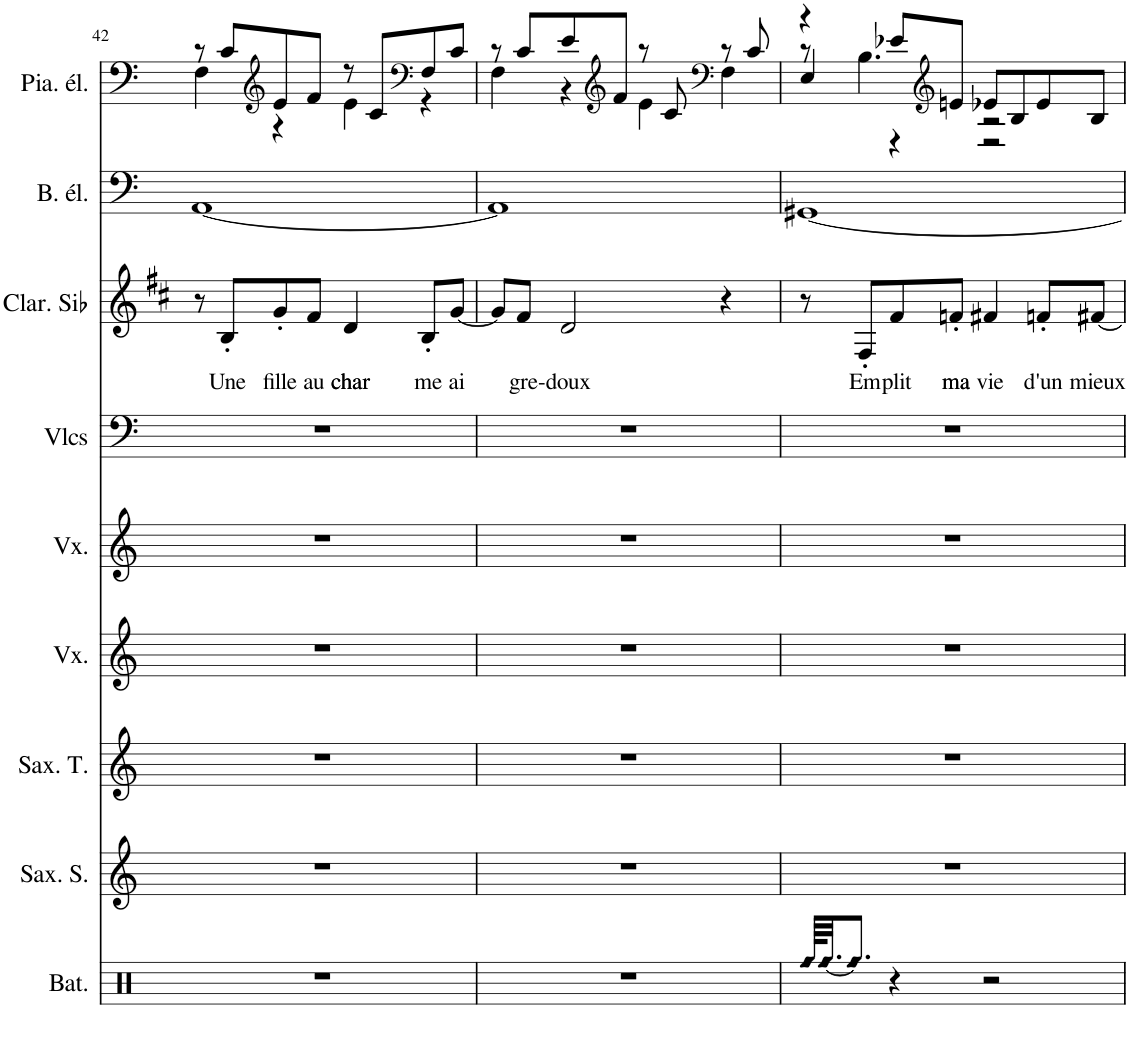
**kern	**kern	**kern	**kern	**kern	**kern	**kern	**text	**kern	**kern
*part9	*part8	*part7	*part6	*part5	*part4	*part3	*part3	*part2	*part1
*staff9	*staff8	*staff7	*staff6	*staff5	*staff4	*staff3	*staff3	*staff2	*staff1
*I"Batterie	*I"Saxophone Soprano	*I"Saxophone Ténor	*I"Voix	*I"Voix, MIDI	*I"Violoncelles, MIDI	*I"Clarinette en Sib	*	*I"Basse électrique à 5 cordes, MIDI	*I"Piano électrique, MIDI
*I'Bat.	*I'Sax. S.	*I'Sax. T.	*I'Vx.	*I'Vx.	*I'Vlcs	*I'Clar. Sib	*	*I'B. él.	*I'Pia. él.
!!LO:PB:g=z
*clefX	*clefG2	*clefG2	*clefG2	*clefG2	*clefF4	*clefG2	*	*clefF4	*clefG2
*	*Trd1c2	*Trd8c14	*	*	*	*Trd1c2	*	*Trd7c12	*
*k[]	*k[]	*k[]	*k[]	*k[]	*k[]	*k[f#c#]	*	*k[]	*k[]
*M4/4	*M4/4	*M4/4	*M4/4	*M4/4	*M4/4	*M4/4	*	*M4/4	*M4/4
=42	=42	=42	=42	=42	=42	=42	=42	=42	=42
*	*	*	*	*	*	*	*	*	*^
1r	1r	1r	1r	1r	1r	8r	.	[1AA	8r	4F\
!	!	!	!	!	!	!	!LO:LY:b	!	!	!
.	.	.	.	.	.	8B'/L	Une	.	8c/L	.
*	*	*	*	*	*	*	*	*	*clefG2	*
!	!	!	!	!	!	!	!LO:LY:b	!	!	!
.	.	.	.	.	.	8g'/	fille	.	8e/	4r
!	!	!	!	!	!	!	!LO:LY:b	!	!	!
.	.	.	.	.	.	8f#/J	au	.	8f/J	.
!	!	!	!	!	!	!	!LO:LY:b	!	!	!
.	.	.	.	.	.	4d/	char	.	8r	4e\
.	.	.	.	.	.	.	.	.	8c/L	.
*	*	*	*	*	*	*	*	*	*clefF4	*
!	!	!	!	!	!	!	!LO:LY:b	!	!	!
.	.	.	.	.	.	8B'/L	me	.	8F/	4r
!	!	!	!	!	!	!	!LO:LY:b	!	!	!
.	.	.	.	.	.	[8g/J	ai	.	8c/J	.
=43	=43	=43	=43	=43	=43	=43	=43	=43	=43	=43
1r	1r	1r	1r	1r	1r	8g/L]	.	1AA]	8r	4F\
!	!	!	!	!	!	!	!LO:LY:b	!	!	!
.	.	.	.	.	.	8f#/J	gre	.	8c/L	.
!	!	!	!	!	!	!	!LO:LY:b	!	!	!
.	.	.	.	.	.	2d/	-doux	.	8e/	4r
*	*	*	*	*	*	*	*	*	*clefG2	*
.	.	.	.	.	.	.	.	.	8f/J	.
.	.	.	.	.	.	.	.	.	8r	4e\
.	.	.	.	.	.	.	.	.	8c/	.
*	*	*	*	*	*	*	*	*	*clefF4	*
.	.	.	.	.	.	4r	.	.	8r	4F\
.	.	.	.	.	.	.	.	.	8c/	.
*	*	*	*	*	*	*	*	*	*v	*v
=44	=44	=44	=44	=44	=44	=44	=44	=44	=44
!LO:N:head=diamond	!	!	!	!	!	!	!	!	!
*	*	*	*	*	*	*	*	*	*^
*	*	*	*	*	*	*	*	*	*	*^
64Rff/KLLL	1r	1r	1r	1r	1r	8r	.	[1GG#X	4r	8r	4E/
!LO:N:head=diamond	!	!	!	!	!	!	!	!	!	!	!
[32.Rff/JJ	.	.	.	.	.	.	.	.	.	.	.
!LO:N:head=diamond	!	!	!	!	!	!	!	!	!	!	!
8.Rff/J]	.	.	.	.	.	.	.	.	.	.	.
!	!	!	!	!	!	!	!LO:LY:b	!	!	!	!
.	.	.	.	.	.	8F#'/L	Em	.	.	4.B\	.
!	!	!	!	!	!	!	!LO:LY:b	!	!	!	!
4r	.	.	.	.	.	8f#/	plit	.	8e-X/L	.	4r
*	*	*	*	*	*	*	*	*	*clefG2	*	*
!	!	!	!	!	!	!	!LO:LY:b	!	!	!	!
.	.	.	.	.	.	8fn'/J	ma	.	8en/J	.	.
!	!	!	!	!	!	!	!LO:LY:b	!	!	!	!
2r	.	.	.	.	.	4f#X/	vie	.	8e-X/L	2r	2r
.	.	.	.	.	.	.	.	.	8B/	.	.
!	!	!	!	!	!	!	!LO:LY:b	!	!	!	!
.	.	.	.	.	.	8fn'/L	d'un	.	8e-/	.	.
!	!	!	!	!	!	!	!LO:LY:b	!	!	!	!
.	.	.	.	.	.	[8f#X/J	mieux	.	8B/J	.	.
*	*	*	*	*	*	*	*	*	*v	*v	*v
=	=	=	=	=	=	=	=	=	=
*-	*-	*-	*-	*-	*-	*-	*-	*-	*-
